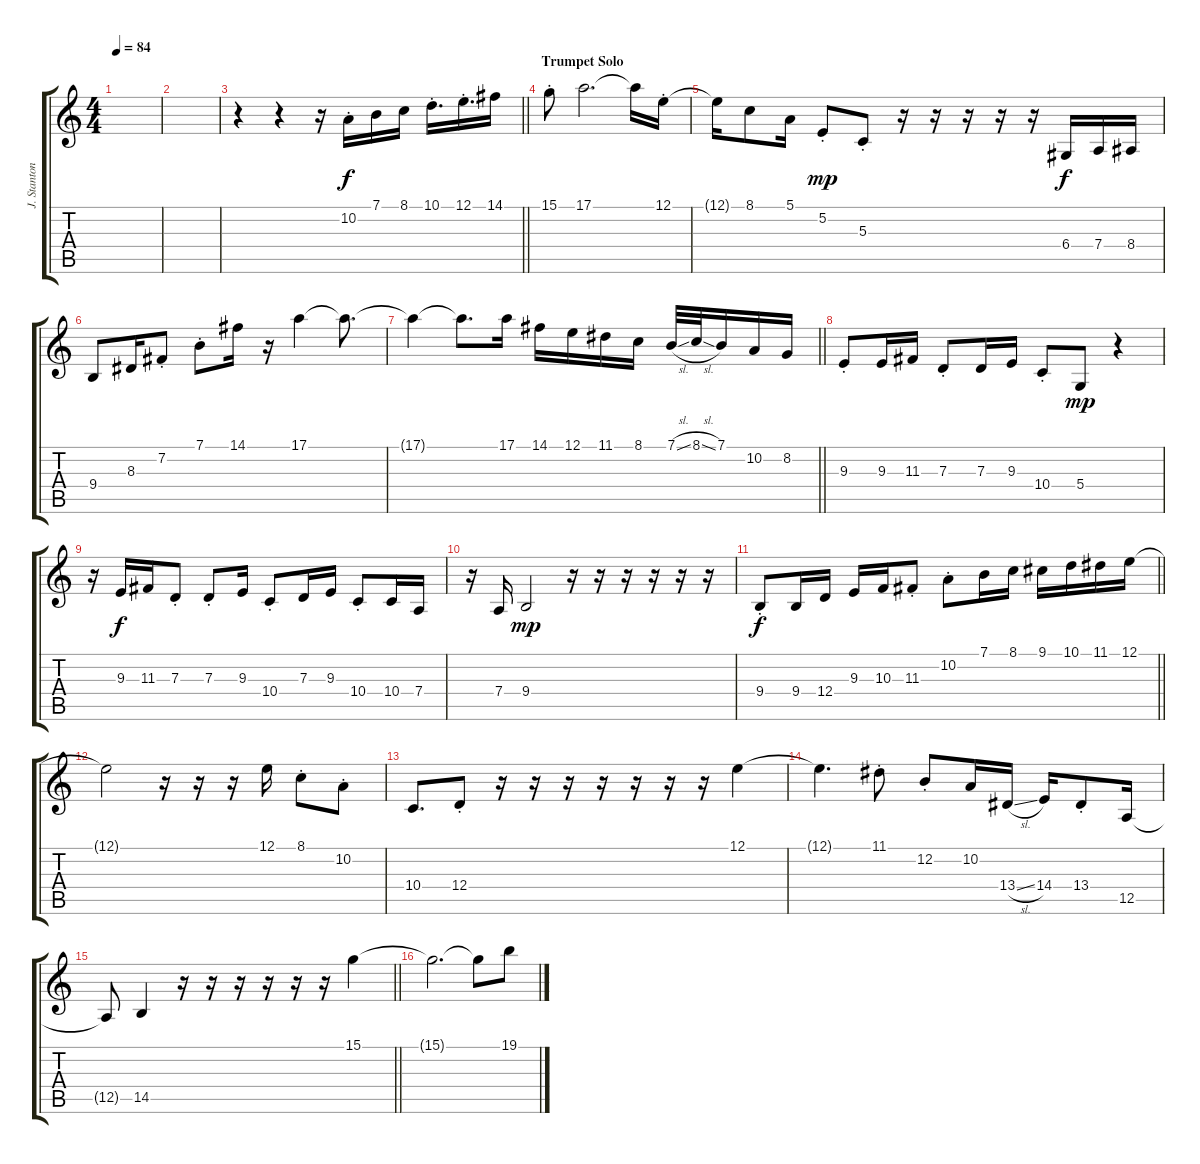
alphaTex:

\track ("J. Stanton - Trumpet (Solo)" "J. Stanton") {instrument trumpet}
\staff {score tabs}
\tuning (E4 B3 G3 D3 A2 E2) {hide}
\ts (4 4)
\tempo 84
\clef g2
\ks c
|
|
\barLineRight lightlight
r.4 r.4 r.16 10.2{st}.16 7.1.16 8.1.16 10.1{st}.16{d} 12.1{st}.16{d} 14.1.16 |
\section ("" "Trumpet Solo")
15.1{st}.8 17.1.2{d} 17.1{t}.16 12.1{st}.16 |
12.1{t}.16 8.1.8 5.1.16 5.2{st}.8{dy mp} 5.3{st}.8 r.16 r.16 r.16 r.16 r.16 6.4.16{dy f} 7.4.16 8.4.16 |
9.4.8 8.3.16 7.2{st}.8 7.1{st}.8 14.1.16 r.16 17.1.4 17.1{t}.8{d} |
\barLineRight lightlight
17.1{t}.4 17.1{t}.8{d} 17.1.16 14.1.16 12.1.16 11.1.16 8.1.16 7.1{sl}.32 8.1{sl}.32 7.1.16 10.2.16 8.2.16 |
9.3{st}.8 9.3.16 11.3.16 7.3{st}.8 7.3.16 9.3.16 10.4{st}.8 5.4.8{dy mp} r.4 |
r.16 9.3.16{dy f} 11.3.16 7.3{st}.8 7.3{st}.8 9.3.16 10.4{st}.8 7.3.16 9.3.16 10.4{st}.8 10.4.16 7.4.16 |
r.16 7.4.16 9.4.2{dy mp} r.16 r.16 r.16 r.16 r.16 r.16 |
\barLineRight lightlight
9.4{st}.8{dy f} 9.4.16 12.4.16 9.3.16 10.3.16 11.3{st}.8 10.2{st}.8 7.1.16 8.1.16 9.1.16 10.1.16 11.1.16 12.1.16 |
12.1{t}.2 r.16 r.16 r.16 12.1.16 8.1{st}.8 10.2{st}.8 |
10.4.8{d} 12.4{st}.8 r.16 r.16 r.16 r.16 r.16 r.16 r.16 12.1.4 |
12.1{t}.4{d} 11.1{st}.8 12.2{st}.8 10.2.16 13.4{sl}.16 14.4.16 13.4{st}.8 12.5.16 |
\barLineRight lightlight
12.5{t}.8 14.5.4 r.16 r.16 r.16 r.16 r.16 r.16 15.1.4 |
15.1{t}.2{d} 15.1{t}.8 19.1.8
